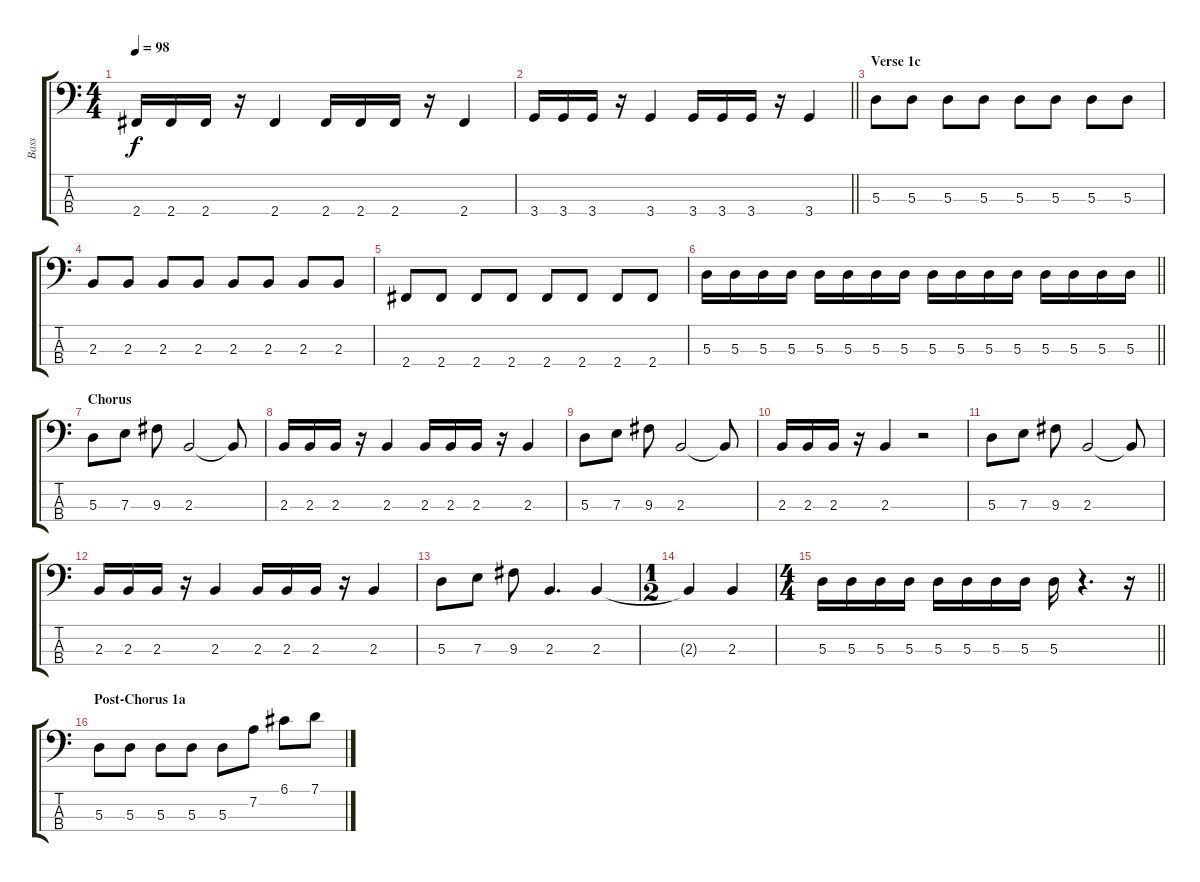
\track ("Bass" "Bass") {instrument electricbassfinger}
\staff {score tabs}
\tuning (G2 D2 A1 E1) {hide}
\ts (4 4)
\tempo 98
\clef f4
\ks c
2.4.16{dy f} 2.4.16 2.4.16 r.16 2.4.4 2.4.16 2.4.16 2.4.16 r.16 2.4.4 |
\barLineRight lightlight
3.4.16 3.4.16 3.4.16 r.16 3.4.4 3.4.16 3.4.16 3.4.16 r.16 3.4.4 |
\section ("" "Verse 1c")
5.3.8 5.3.8 5.3.8 5.3.8 5.3.8 5.3.8 5.3.8 5.3.8 |
2.3.8 2.3.8 2.3.8 2.3.8 2.3.8 2.3.8 2.3.8 2.3.8 |
2.4.8 2.4.8 2.4.8 2.4.8 2.4.8 2.4.8 2.4.8 2.4.8 |
\barLineRight lightlight
5.3.16 5.3.16 5.3.16 5.3.16 5.3.16 5.3.16 5.3.16 5.3.16 5.3.16 5.3.16 5.3.16 5.3.16 5.3.16 5.3.16 5.3.16 5.3.16 |
\section ("" "Chorus")
5.3.8 7.3.8 9.3.8 2.3.2 2.3{t}.8 |
2.3.16 2.3.16 2.3.16 r.16 2.3.4 2.3.16 2.3.16 2.3.16 r.16 2.3.4 |
5.3.8 7.3.8 9.3.8 2.3.2 2.3{t}.8 |
2.3.16 2.3.16 2.3.16 r.16 2.3.4 r.2 |
5.3.8 7.3.8 9.3.8 2.3.2 2.3{t}.8 |
2.3.16 2.3.16 2.3.16 r.16 2.3.4 2.3.16 2.3.16 2.3.16 r.16 2.3.4 |
5.3.8 7.3.8 9.3.8 2.3.4{d} 2.3.4 |
\ts (1 2)
2.3{t}.4 2.3.4 |
\ts (4 4)
\barLineRight lightlight
5.3.16 5.3.16 5.3.16 5.3.16 5.3.16 5.3.16 5.3.16 5.3.16 5.3.16 r.4{d} r.16 |
\section ("" "Post-Chorus 1a")
5.3.8 5.3.8 5.3.8 5.3.8 5.3.8 7.2.8 6.1.8 7.1.8
